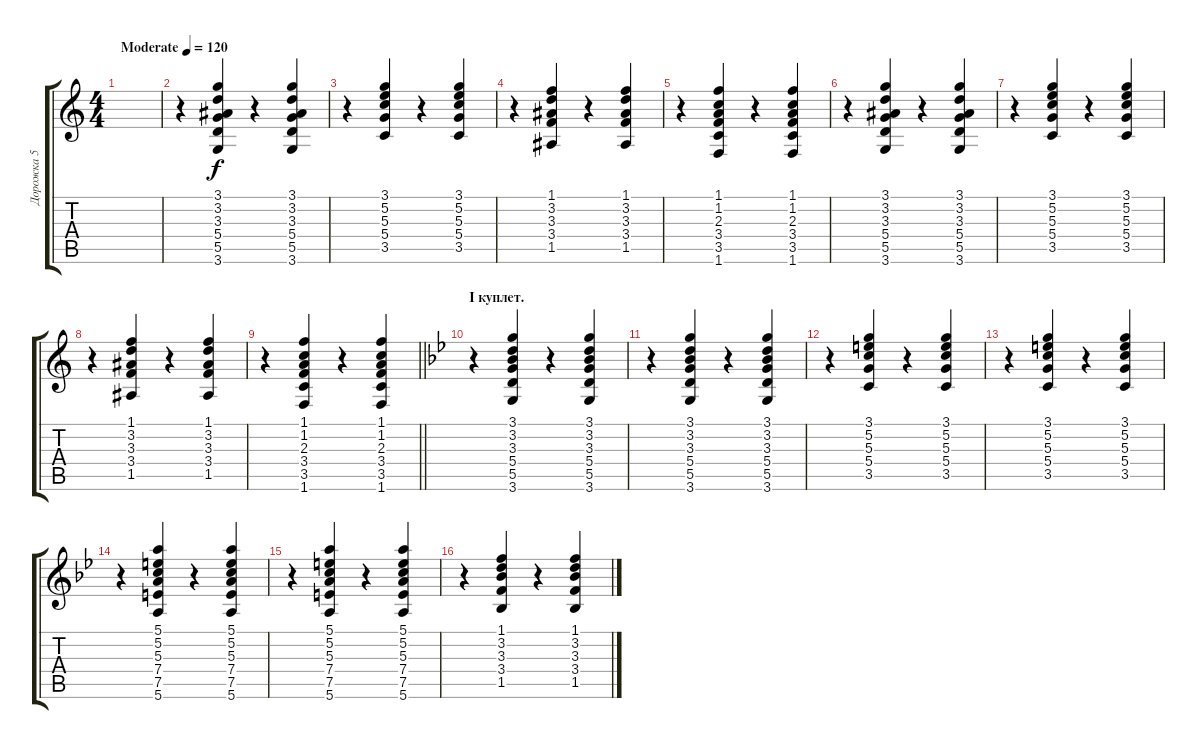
\track ("Дорожка 5" "Дорожка 5") {instrument acousticguitarsteel}
\staff {score tabs}
\tuning (E4 B3 G3 D3 A2 E2) {hide}
\ts (4 4)
\tempo (120 "Moderate")
\clef g2
\ks c
|
r.4 (3.1 3.2 3.3 5.4 5.5 3.6).4 r.4 (3.1 3.2 3.3 5.4 5.5 3.6).4 |
r.4 (3.1 5.2 5.3 5.4 3.5).4 r.4 (3.1 5.2 5.3 5.4 3.5).4 |
r.4 (1.1 3.2 3.3 3.4 1.5).4 r.4 (1.1 3.2 3.3 3.4 1.5).4 |
r.4 (1.1 1.2 2.3 3.4 3.5 1.6).4 r.4 (1.1 1.2 2.3 3.4 3.5 1.6).4 |
r.4 (3.1 3.2 3.3 5.4 5.5 3.6).4 r.4 (3.1 3.2 3.3 5.4 5.5 3.6).4 |
r.4 (3.1 5.2 5.3 5.4 3.5).4 r.4 (3.1 5.2 5.3 5.4 3.5).4 |
r.4 (1.1 3.2 3.3 3.4 1.5).4 r.4 (1.1 3.2 3.3 3.4 1.5).4 |
\barLineRight lightlight
r.4 (1.1 1.2 2.3 3.4 3.5 1.6).4 r.4 (1.1 1.2 2.3 3.4 3.5 1.6).4 |
\section ("" "I куплет.")
\ks gminor
r.4 (3.1 3.2 3.3 5.4 5.5 3.6).4 r.4 (3.1 3.2 3.3 5.4 5.5 3.6).4 |
r.4 (3.1 3.2 3.3 5.4 5.5 3.6).4 r.4 (3.1 3.2 3.3 5.4 5.5 3.6).4 |
r.4 (3.1 5.2 5.3 5.4 3.5).4 r.4 (3.1 5.2 5.3 5.4 3.5).4 |
r.4 (3.1 5.2 5.3 5.4 3.5).4 r.4 (3.1 5.2 5.3 5.4 3.5).4 |
r.4 (5.1 5.2 5.3 7.4 7.5 5.6).4 r.4 (5.1 5.2 5.3 7.4 7.5 5.6).4 |
r.4 (5.1 5.2 5.3 7.4 7.5 5.6).4 r.4 (5.1 5.2 5.3 7.4 7.5 5.6).4 |
r.4 (1.1 3.2 3.3 3.4 1.5).4 r.4 (1.1 3.2 3.3 3.4 1.5).4
